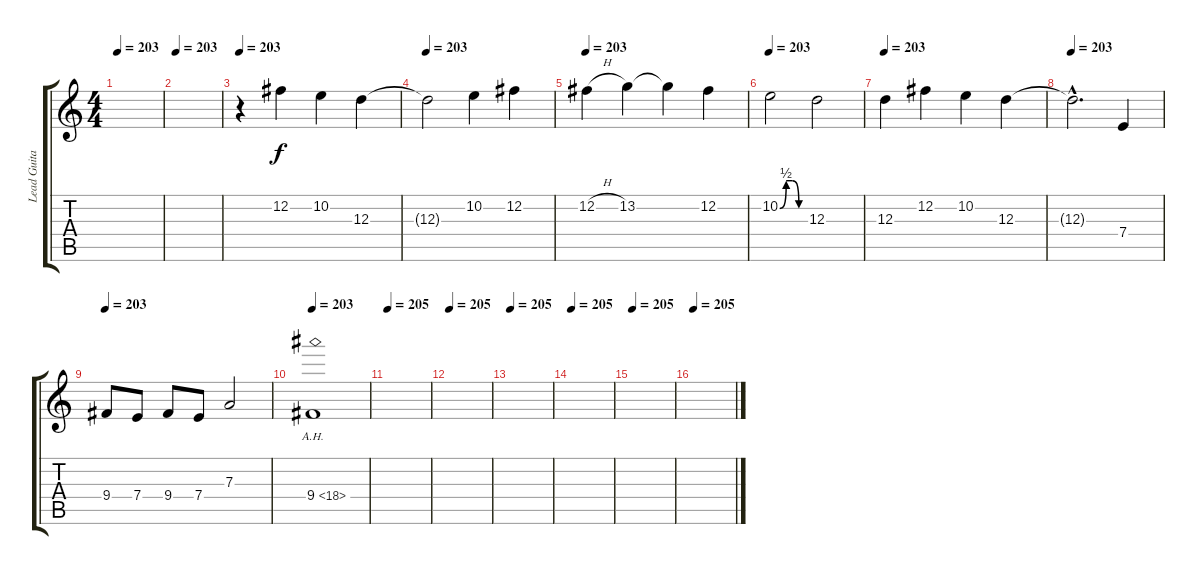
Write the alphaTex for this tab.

\track ("Lead Guitar II" "Lead Guita") {instrument distortionguitar}
\staff {score tabs}
\tuning (B3 Gb3 D3 A2 E2 B1) {hide}
\ts (4 4)
\tempo 203
\clef g2
\ks c
|
\tempo 203
|
\tempo 203
r.4 12.2.4 10.2.4 12.3.4 |
\tempo 203
12.3{t}.2 10.2.4 12.2.4 |
\tempo 203
12.2{h}.4 13.2.4 13.2{t}.4 12.2.4 |
\tempo 203
10.2{be (custom 0 0 15 2 30 2 45 0 60 0)}.2 12.3.2 |
\tempo 203
12.3.4 12.2.4 10.2.4 12.3.4 |
\tempo 203
12.3{hac t}.2{d} 7.4.4 |
\tempo 203
9.4.8 7.4.8 9.4.8 7.4.8 7.3.2 |
\tempo 203
9.4{ah 9}.1 |
\tempo 205
|
\tempo 205
|
\tempo 205
|
\tempo 205
|
\tempo 205
|
\tempo 205
